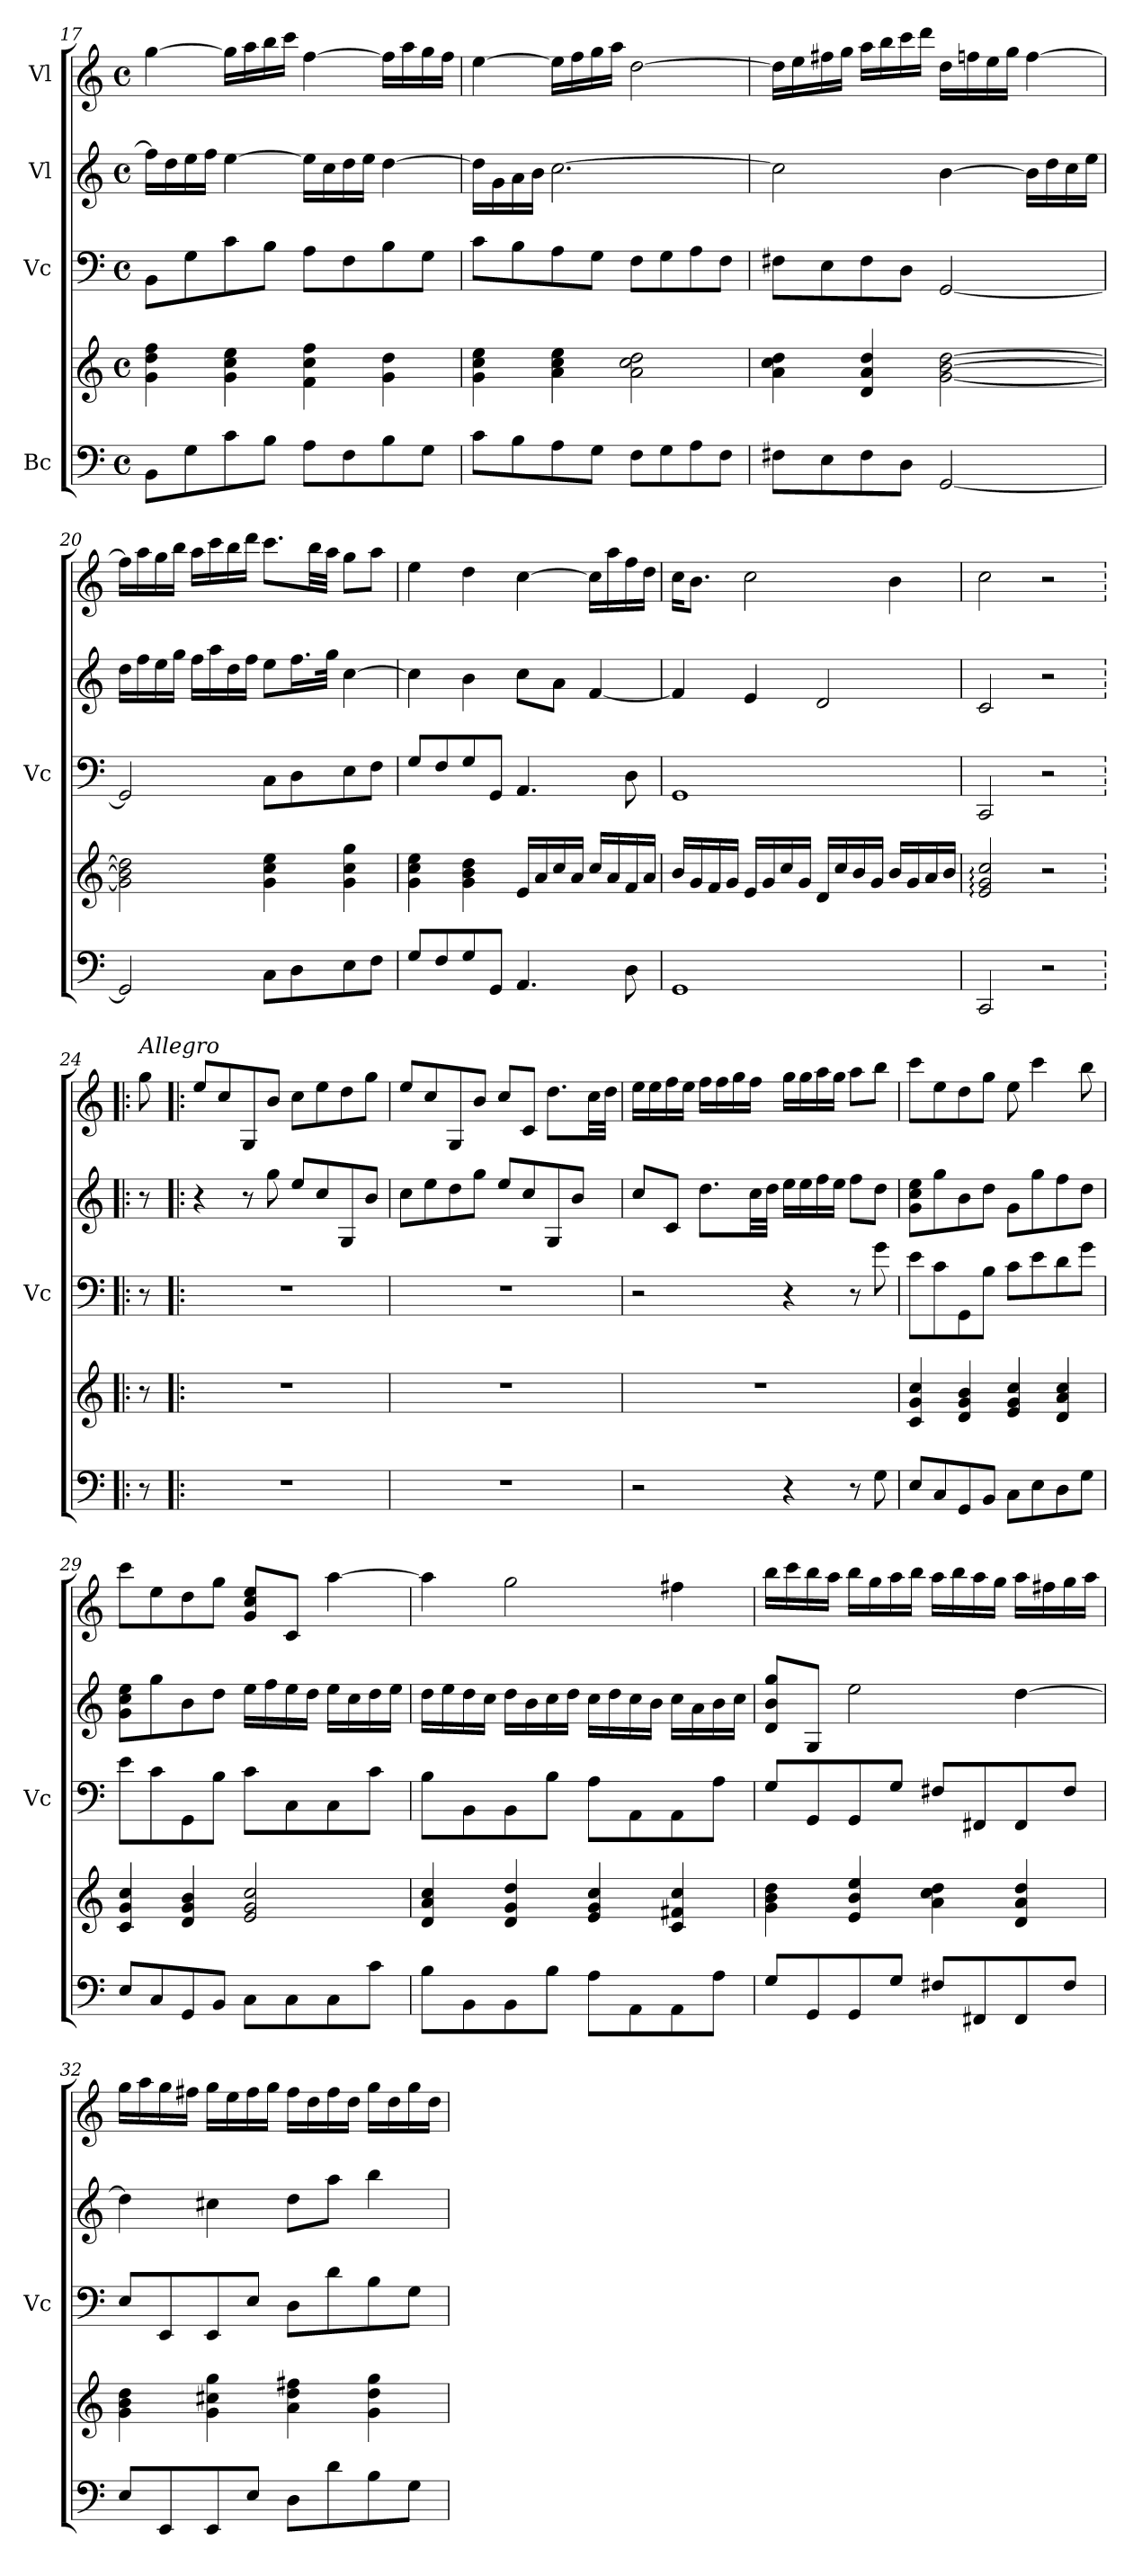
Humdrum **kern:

**kern	**kern	**kern	**kern	**kern
*part4	*part4	*part3	*part2	*part1
*staff5	*staff4	*staff3	*staff2	*staff1
*I"Bc	*	*I"Vc	*I"Vl	*I"Vl
*	*	*I'Vc	*	*
!!LO:LB:g=z
*clefF4	*clefG2	*clefF4	*clefG2	*clefG2
*k[]	*k[]	*k[]	*k[]	*k[]
*M4/4	*M4/4	*M4/4	*M4/4	*M4/4
*met(c)	*met(c)	*met(c)	*met(c)	*met(c)
=17	=17	=17	=17	=17
8BB\L	4g\ 4dd\ 4ff\	8BB\L	16ff\LL]	[4gg\
.	.	.	16dd\	.
8G\	.	8G\	16ee\	.
.	.	.	16ff\JJ	.
8c\	4g\ 4cc\ 4ee\	8c\	[4ee\	16gg\LL]
.	.	.	.	16aa\
8B\J	.	8B\J	.	16bb\
.	.	.	.	16ccc\JJ
8A\L	4f\ 4cc\ 4ff\	8A\L	16ee\LL]	[4ff\
.	.	.	16cc\	.
8F\	.	8F\	16dd\	.
.	.	.	16ee\JJ	.
8B\	4g\ 4dd\	8B\	[4dd\	16ff\LL]
.	.	.	.	16aa\
8G\J	.	8G\J	.	16gg\
.	.	.	.	16ff\JJ
=18	=18	=18	=18	=18
8c\L	4g\ 4cc\ 4ee\	8c\L	16dd\LL]	[4ee\
.	.	.	16g\	.
8B\	.	8B\	16a\	.
.	.	.	16b\JJ	.
8A\	4a\ 4cc\ 4ee\	8A\	[2.cc\	16ee\LL]
.	.	.	.	16ff\
8G\J	.	8G\J	.	16gg\
.	.	.	.	16aa\JJ
8F\L	2a\ 2cc\ 2dd\	8F\L	.	[2dd\
8G\	.	8G\	.	.
8A\	.	8A\	.	.
8F\J	.	8F\J	.	.
=19	=19	=19	=19	=19
8F#X\L	4a\ 4cc\ 4dd\	8F#X\L	2cc\]	16dd\LL]
.	.	.	.	16ee\
8E\	.	8E\	.	16ff#X\
.	.	.	.	16gg\JJ
8F#\	4d/ 4a/ 4dd/	8F#\	.	16aa\LL
.	.	.	.	16bb\
8D\J	.	8D\J	.	16ccc\
.	.	.	.	16ddd\JJ
[2GG/	[2g\ [2b\ [2dd\	[2GG/	[4b\	16dd\LL
.	.	.	.	16ffn\
.	.	.	.	16ee\
.	.	.	.	16gg\JJ
.	.	.	16b\LL]	[4ff\
.	.	.	16dd\	.
.	.	.	16cc\	.
.	.	.	16ee\JJ	.
=20	=20	=20	=20	=20
2GG/]	2g\] 2b\] 2dd\]	2GG/]	16dd\LL	16ff\LL]
.	.	.	16ff\	16aa\
.	.	.	16ee\	16gg\
.	.	.	16gg\JJ	16bb\JJ
.	.	.	16ff\LL	16aa\LL
.	.	.	16aa\	16ccc\
.	.	.	16dd\	16bb\
.	.	.	16ff\JJ	16ddd\JJ
8C\L	4g\ 4cc\ 4ee\	8C\L	8ee\L	8.ccc\L
8D\	.	8D\	16.ff\L	.
.	.	.	.	32bb\LL
.	.	.	32gg\JJk	32aa\JJJ
8E\	4g\ 4cc\ 4gg\	8E\	[4cc\	8gg\L
8F\J	.	8F\J	.	8aa\J
!!LO:PB:g=z
=21	=21	=21	=21	=21
8G/L	4g\ 4cc\ 4ee\	8G/L	4cc\]	4ee\
8F/	.	8F/	.	.
8G/	4g\ 4b\ 4dd\	8G/	4b\	4dd\
8GG/J	.	8GG/J	.	.
4.AA/	16e/LL	4.AA/	8cc\L	[4cc\
.	16a/	.	.	.
.	16cc/	.	8a\J	.
.	16a/JJ	.	.	.
.	16cc/LL	.	[4f/	16cc\LL]
.	16a/	.	.	16aa\
8D\	16f/	8D\	.	16ff\
.	16a/JJ	.	.	16dd\JJ
=22	=22	=22	=22	=22
1GG	16b/LL	1GG	4f/]	16cc\KL
.	16g/	.	.	8.b\J
.	16f/	.	.	.
.	16g/JJ	.	.	.
.	16e/LL	.	4e/	2cc\
.	16g/	.	.	.
.	16cc/	.	.	.
.	16g/JJ	.	.	.
.	16d/LL	.	2d/	.
.	16cc/	.	.	.
.	16b/	.	.	.
.	16g/JJ	.	.	.
.	16b/LL	.	.	4b\
.	16g/	.	.	.
.	16a/	.	.	.
.	16b/JJ	.	.	.
=23	=23	=23	=23	=23
2CC/	2e/: 2g/: 2cc/:	2CC/	2c/	2cc\
2r	2r	2r	2r	2r
!!LO:LB:g=z
=24|!:	=24|!:	=24|!:	=24|!:	=24|!:
*	*	*	*	*MM90
!	!	!	!	!LO:TX:a:i:t=Allegro
8r	8r	8r	8r	8gg\
=25	=25	=25	=25	=25
1r	1r	1r	4r	8ee/L
.	.	.	.	8cc/
.	.	.	8r	8G/
.	.	.	8gg\	8b/J
.	.	.	8ee/L	8cc\L
.	.	.	8cc/	8ee\
.	.	.	8G/	8dd\
.	.	.	8b/J	8gg\J
=26	=26	=26	=26	=26
1r	1r	1r	8cc\L	8ee/L
.	.	.	8ee\	8cc/
.	.	.	8dd\	8G/
.	.	.	8gg\J	8b/J
.	.	.	8ee/L	8cc/L
.	.	.	8cc/	8c/J
.	.	.	8G/	8.dd\L
.	.	.	8b/J	.
.	.	.	.	32cc\LL
.	.	.	.	32dd\JJJ
=27	=27	=27	=27	=27
2r	1r	2r	8cc/L	16ee\LL
.	.	.	.	16ee\
.	.	.	8c/J	16ff\
.	.	.	.	16ee\JJ
.	.	.	8.dd\L	16ff\LL
.	.	.	.	16ff\
.	.	.	.	16gg\
.	.	.	32cc\LL	16ff\JJ
.	.	.	32dd\JJJ	.
4r	.	4r	16ee\LL	16gg\LL
.	.	.	16ee\	16gg\
.	.	.	16ff\	16aa\
.	.	.	16ee\JJ	16gg\JJ
8r	.	8r	8ff\L	8aa\L
8G\	.	8g\	8dd\J	8bb\J
=28	=28	=28	=28	=28
8E/L	4c/ 4g/ 4cc/	8e\L	8g\ 8cc\ 8ee\L	8ccc\L
8C/	.	8c\	8gg\	8ee\
8GG/	4d/ 4g/ 4b/	8GG\	8b\	8dd\
8BB/J	.	8B\J	8dd\J	8gg\J
8C\L	4e/ 4g/ 4cc/	8c\L	8g\L	8ee\
8E\	.	8e\	8gg\	4ccc\
8D\	4d/ 4a/ 4cc/	8d\	8ff\	.
8G\J	.	8g\J	8dd\J	8bb\
!!LO:LB:g=z
=29	=29	=29	=29	=29
8E/L	4c/ 4g/ 4cc/	8e\L	8g\ 8cc\ 8ee\L	8ccc\L
8C/	.	8c\	8gg\	8ee\
8GG/	4d/ 4g/ 4b/	8GG\	8b\	8dd\
8BB/J	.	8B\J	8dd\J	8gg\J
8C\L	2e/ 2g/ 2cc/	8c\L	16ee\LL	8g/ 8cc/ 8ee/L
.	.	.	16ff\	.
8C\	.	8C\	16ee\	8c/J
.	.	.	16dd\JJ	.
8C\	.	8C\	16ee\LL	[4aa\
.	.	.	16cc\	.
8c\J	.	8c\J	16dd\	.
.	.	.	16ee\JJ	.
=30	=30	=30	=30	=30
8B\L	4d/ 4a/ 4cc/	8B\L	16dd\LL	4aa\]
.	.	.	16ee\	.
8BB\	.	8BB\	16dd\	.
.	.	.	16cc\JJ	.
8BB\	4d/ 4g/ 4dd/	8BB\	16dd\LL	2gg\
.	.	.	16b\	.
8B\J	.	8B\J	16cc\	.
.	.	.	16dd\JJ	.
8A\L	4e/ 4g/ 4cc/	8A\L	16cc\LL	.
.	.	.	16dd\	.
8AA\	.	8AA\	16cc\	.
.	.	.	16b\JJ	.
8AA\	4c/ 4f#X/ 4cc/	8AA\	16cc\LL	4ff#X\
.	.	.	16a\	.
8A\J	.	8A\J	16b\	.
.	.	.	16cc\JJ	.
=31	=31	=31	=31	=31
8G/L	4g\ 4b\ 4dd\	8G/L	8d/ 8b/ 8gg/L	16bb\LL
.	.	.	.	16ccc\
8GG/	.	8GG/	8G/J	16bb\
.	.	.	.	16aa\JJ
8GG/	4e/ 4b/ 4ee/	8GG/	2ee\	16bb\LL
.	.	.	.	16gg\
8G/J	.	8G/J	.	16aa\
.	.	.	.	16bb\JJ
8F#X/L	4a\ 4cc\ 4dd\	8F#X/L	.	16aa\LL
.	.	.	.	16bb\
8FF#X/	.	8FF#X/	.	16aa\
.	.	.	.	16gg\JJ
8FF#/	4d/ 4a/ 4dd/	8FF#/	[4dd\	16aa\LL
.	.	.	.	16ff#X\
8F#/J	.	8F#/J	.	16gg\
.	.	.	.	16aa\JJ
!!LO:PB:g=z
=32	=32	=32	=32	=32
8E/L	4g\ 4b\ 4dd\	8E/L	4dd\]	16gg\LL
.	.	.	.	16aa\
8EE/	.	8EE/	.	16gg\
.	.	.	.	16ff#X\JJ
8EE/	4g\ 4cc#X\ 4gg\	8EE/	4cc#X\	16gg\LL
.	.	.	.	16ee\
8E/J	.	8E/J	.	16ff#\
.	.	.	.	16gg\JJ
8D\L	4a\ 4dd\ 4ff#X\	8D\L	8dd\L	16ff#\LL
.	.	.	.	16dd\
8d\	.	8d\	8aa\J	16ff#\
.	.	.	.	16dd\JJ
8B\	4g\ 4dd\ 4gg\	8B\	4bb\	16gg\LL
.	.	.	.	16dd\
8G\J	.	8G\J	.	16gg\
.	.	.	.	16dd\JJ
=	=	=	=	=
*-	*-	*-	*-	*-
